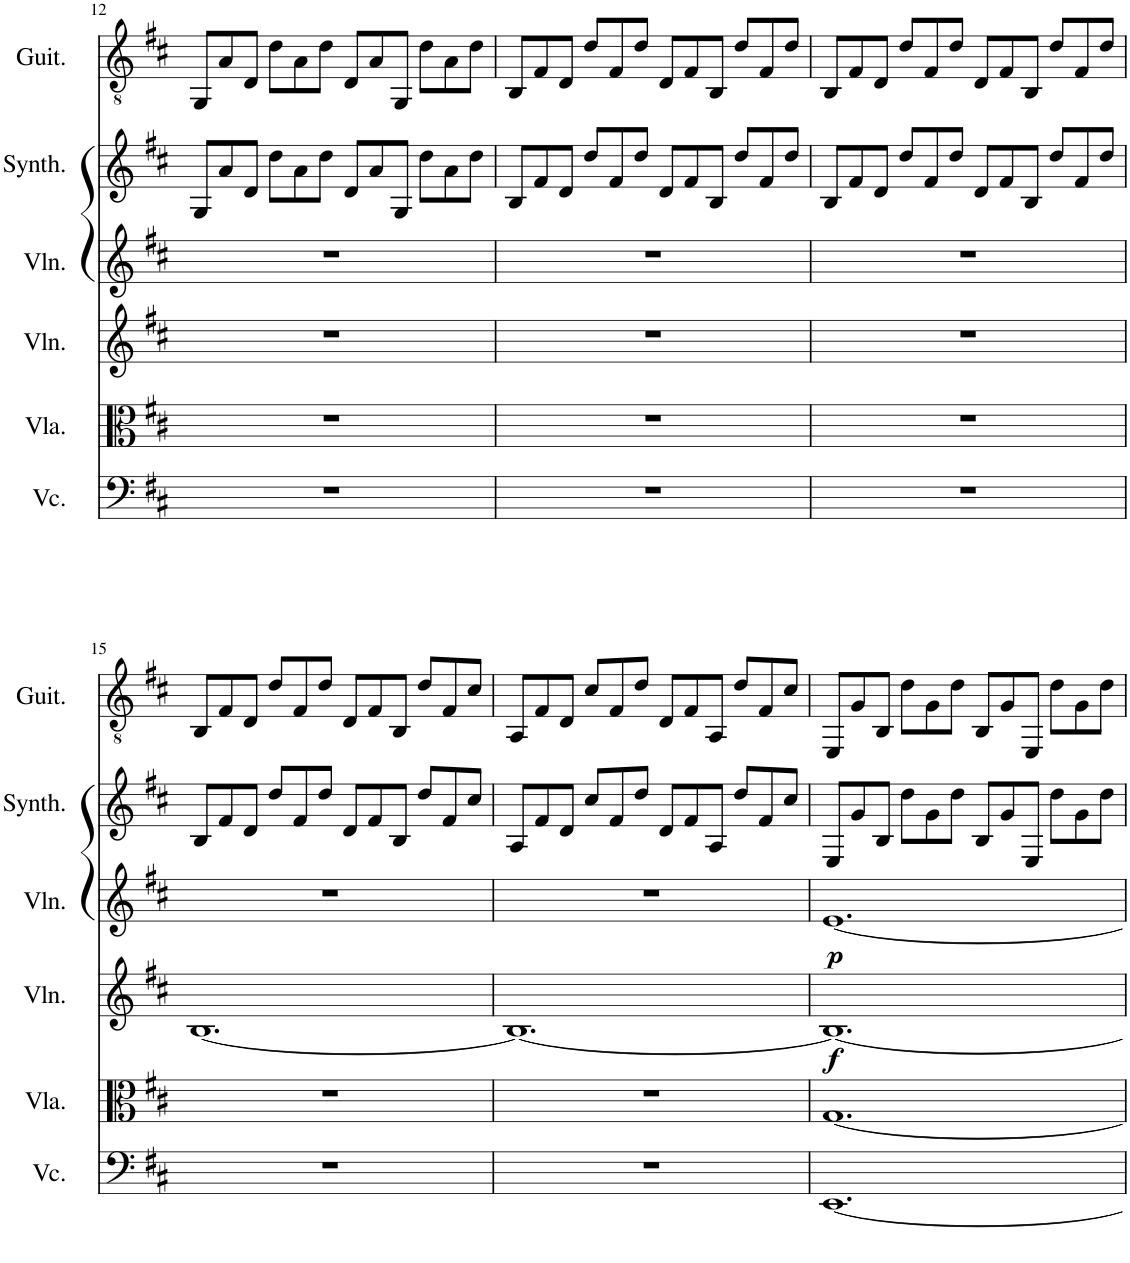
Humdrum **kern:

**kern	**kern	**kern	**dynam	**kern	**dynam	**kern	**kern
*part6	*part5	*part4	*part4	*part3	*part3	*part2	*part1
*staff6	*staff5	*staff4	*staff4	*staff3	*staff3	*staff2	*staff1
*I"Violoncello	*I"Viola	*I"Violin	*	*I"Violin	*	*I"Bowed Synthesizer	*I"Acoustic Guitar
*I'Vc.	*I'Vla.	*I'Vln.	*	*I'Vln.	*	*I'Synth.	*I'Guit.
!!LO:PB:g=z
*clefF4	*clefC3	*clefG2	*	*clefG2	*	*clefG2	*clefGv2
*k[f#c#]	*k[f#c#]	*k[f#c#]	*	*k[f#c#]	*	*k[f#c#]	*k[f#c#]
*M12/8	*M12/8	*M12/8	*	*M12/8	*	*M12/8	*M12/8
=12	=12	=12	=12	=12	=12	=12	=12
1.r	1.r	1.r	.	1.r	.	8G/L	8GG/L
.	.	.	.	.	.	8a/	8A/
.	.	.	.	.	.	8d/J	8D/J
.	.	.	.	.	.	8dd\L	8d\L
.	.	.	.	.	.	8a\	8A\
.	.	.	.	.	.	8dd\J	8d\J
.	.	.	.	.	.	8d/L	8D/L
.	.	.	.	.	.	8a/	8A/
.	.	.	.	.	.	8G/J	8GG/J
.	.	.	.	.	.	8dd\L	8d\L
.	.	.	.	.	.	8a\	8A\
.	.	.	.	.	.	8dd\J	8d\J
=13	=13	=13	=13	=13	=13	=13	=13
1.r	1.r	1.r	.	1.r	.	8B/L	8BB/L
.	.	.	.	.	.	8f#/	8F#/
.	.	.	.	.	.	8d/J	8D/J
.	.	.	.	.	.	8dd/L	8d/L
.	.	.	.	.	.	8f#/	8F#/
.	.	.	.	.	.	8dd/J	8d/J
.	.	.	.	.	.	8d/L	8D/L
.	.	.	.	.	.	8f#/	8F#/
.	.	.	.	.	.	8B/J	8BB/J
.	.	.	.	.	.	8dd/L	8d/L
.	.	.	.	.	.	8f#/	8F#/
.	.	.	.	.	.	8dd/J	8d/J
=14	=14	=14	=14	=14	=14	=14	=14
1.r	1.r	1.r	.	1.r	.	8B/L	8BB/L
.	.	.	.	.	.	8f#/	8F#/
.	.	.	.	.	.	8d/J	8D/J
.	.	.	.	.	.	8dd/L	8d/L
.	.	.	.	.	.	8f#/	8F#/
.	.	.	.	.	.	8dd/J	8d/J
.	.	.	.	.	.	8d/L	8D/L
.	.	.	.	.	.	8f#/	8F#/
.	.	.	.	.	.	8B/J	8BB/J
.	.	.	.	.	.	8dd/L	8d/L
.	.	.	.	.	.	8f#/	8F#/
.	.	.	.	.	.	8dd/J	8d/J
!!LO:LB:g=z
=15	=15	=15	=15	=15	=15	=15	=15
1.r	1.r	[1.B	.	1.r	.	8B/L	8BB/L
.	.	.	.	.	.	8f#/	8F#/
.	.	.	.	.	.	8d/J	8D/J
.	.	.	.	.	.	8dd/L	8d/L
.	.	.	.	.	.	8f#/	8F#/
.	.	.	.	.	.	8dd/J	8d/J
.	.	.	.	.	.	8d/L	8D/L
.	.	.	.	.	.	8f#/	8F#/
.	.	.	.	.	.	8B/J	8BB/J
.	.	.	.	.	.	8dd/L	8d/L
.	.	.	.	.	.	8f#/	8F#/
.	.	.	.	.	.	8cc#/J	8c#/J
=16	=16	=16	=16	=16	=16	=16	=16
1.r	1.r	1.B_	.	1.r	.	8A/L	8AA/L
.	.	.	.	.	.	8f#/	8F#/
.	.	.	.	.	.	8d/J	8D/J
.	.	.	.	.	.	8cc#/L	8c#/L
.	.	.	.	.	.	8f#/	8F#/
.	.	.	.	.	.	8dd/J	8d/J
.	.	.	.	.	.	8d/L	8D/L
.	.	.	.	.	.	8f#/	8F#/
.	.	.	.	.	.	8A/J	8AA/J
.	.	.	.	.	.	8dd/L	8d/L
.	.	.	.	.	.	8f#/	8F#/
.	.	.	.	.	.	8cc#/J	8c#/J
=17	=17	=17	=17	=17	=17	=17	=17
!	!	!	!LO:DY:b	!	!LO:DY:b	!	!
[1.EE	[1.G	1.B_	f	[1.e	p	8E/L	8EE/L
.	.	.	.	.	.	8g/	8G/
.	.	.	.	.	.	8B/J	8BB/J
.	.	.	.	.	.	8dd\L	8d\L
.	.	.	.	.	.	8g\	8G\
.	.	.	.	.	.	8dd\J	8d\J
.	.	.	.	.	.	8B/L	8BB/L
.	.	.	.	.	.	8g/	8G/
.	.	.	.	.	.	8E/J	8EE/J
.	.	.	.	.	.	8dd\L	8d\L
.	.	.	.	.	.	8g\	8G\
.	.	.	.	.	.	8dd\J	8d\J
=	=	=	=	=	=	=	=
*-	*-	*-	*-	*-	*-	*-	*-
